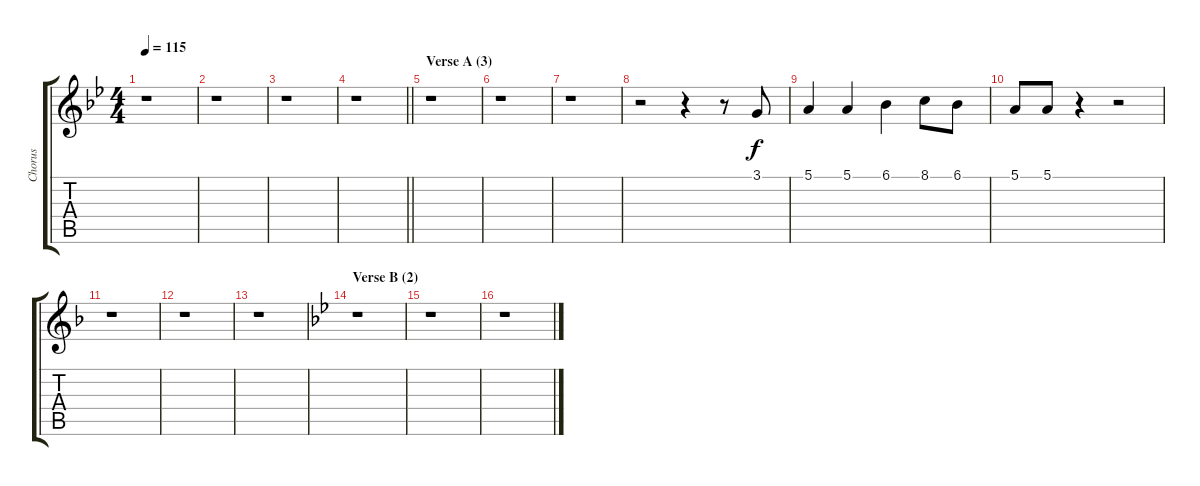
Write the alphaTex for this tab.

\track ("Chorus" "Chorus") {instrument sopranosax}
\staff {score tabs}
\tuning (E4 B3 G3 D3 A2 E2) {hide}
\ts (4 4)
\tempo 115
\clef g2
\ks bb
r.1{dy f} |
r.1 |
r.1 |
\barLineRight lightlight
r.1 |
\section ("" "Verse A (3)")
r.1 |
r.1 |
r.1 |
r.2 r.4 r.8 3.1.8 |
5.1.4 5.1.4 6.1.4 8.1.8 6.1.8 |
5.1.8 5.1.8 r.4 r.2 |
\ks f
r.1 |
r.1 |
r.1 |
\section ("" "Verse B (2)")
\ks bb
r.1 |
r.1 |
r.1
